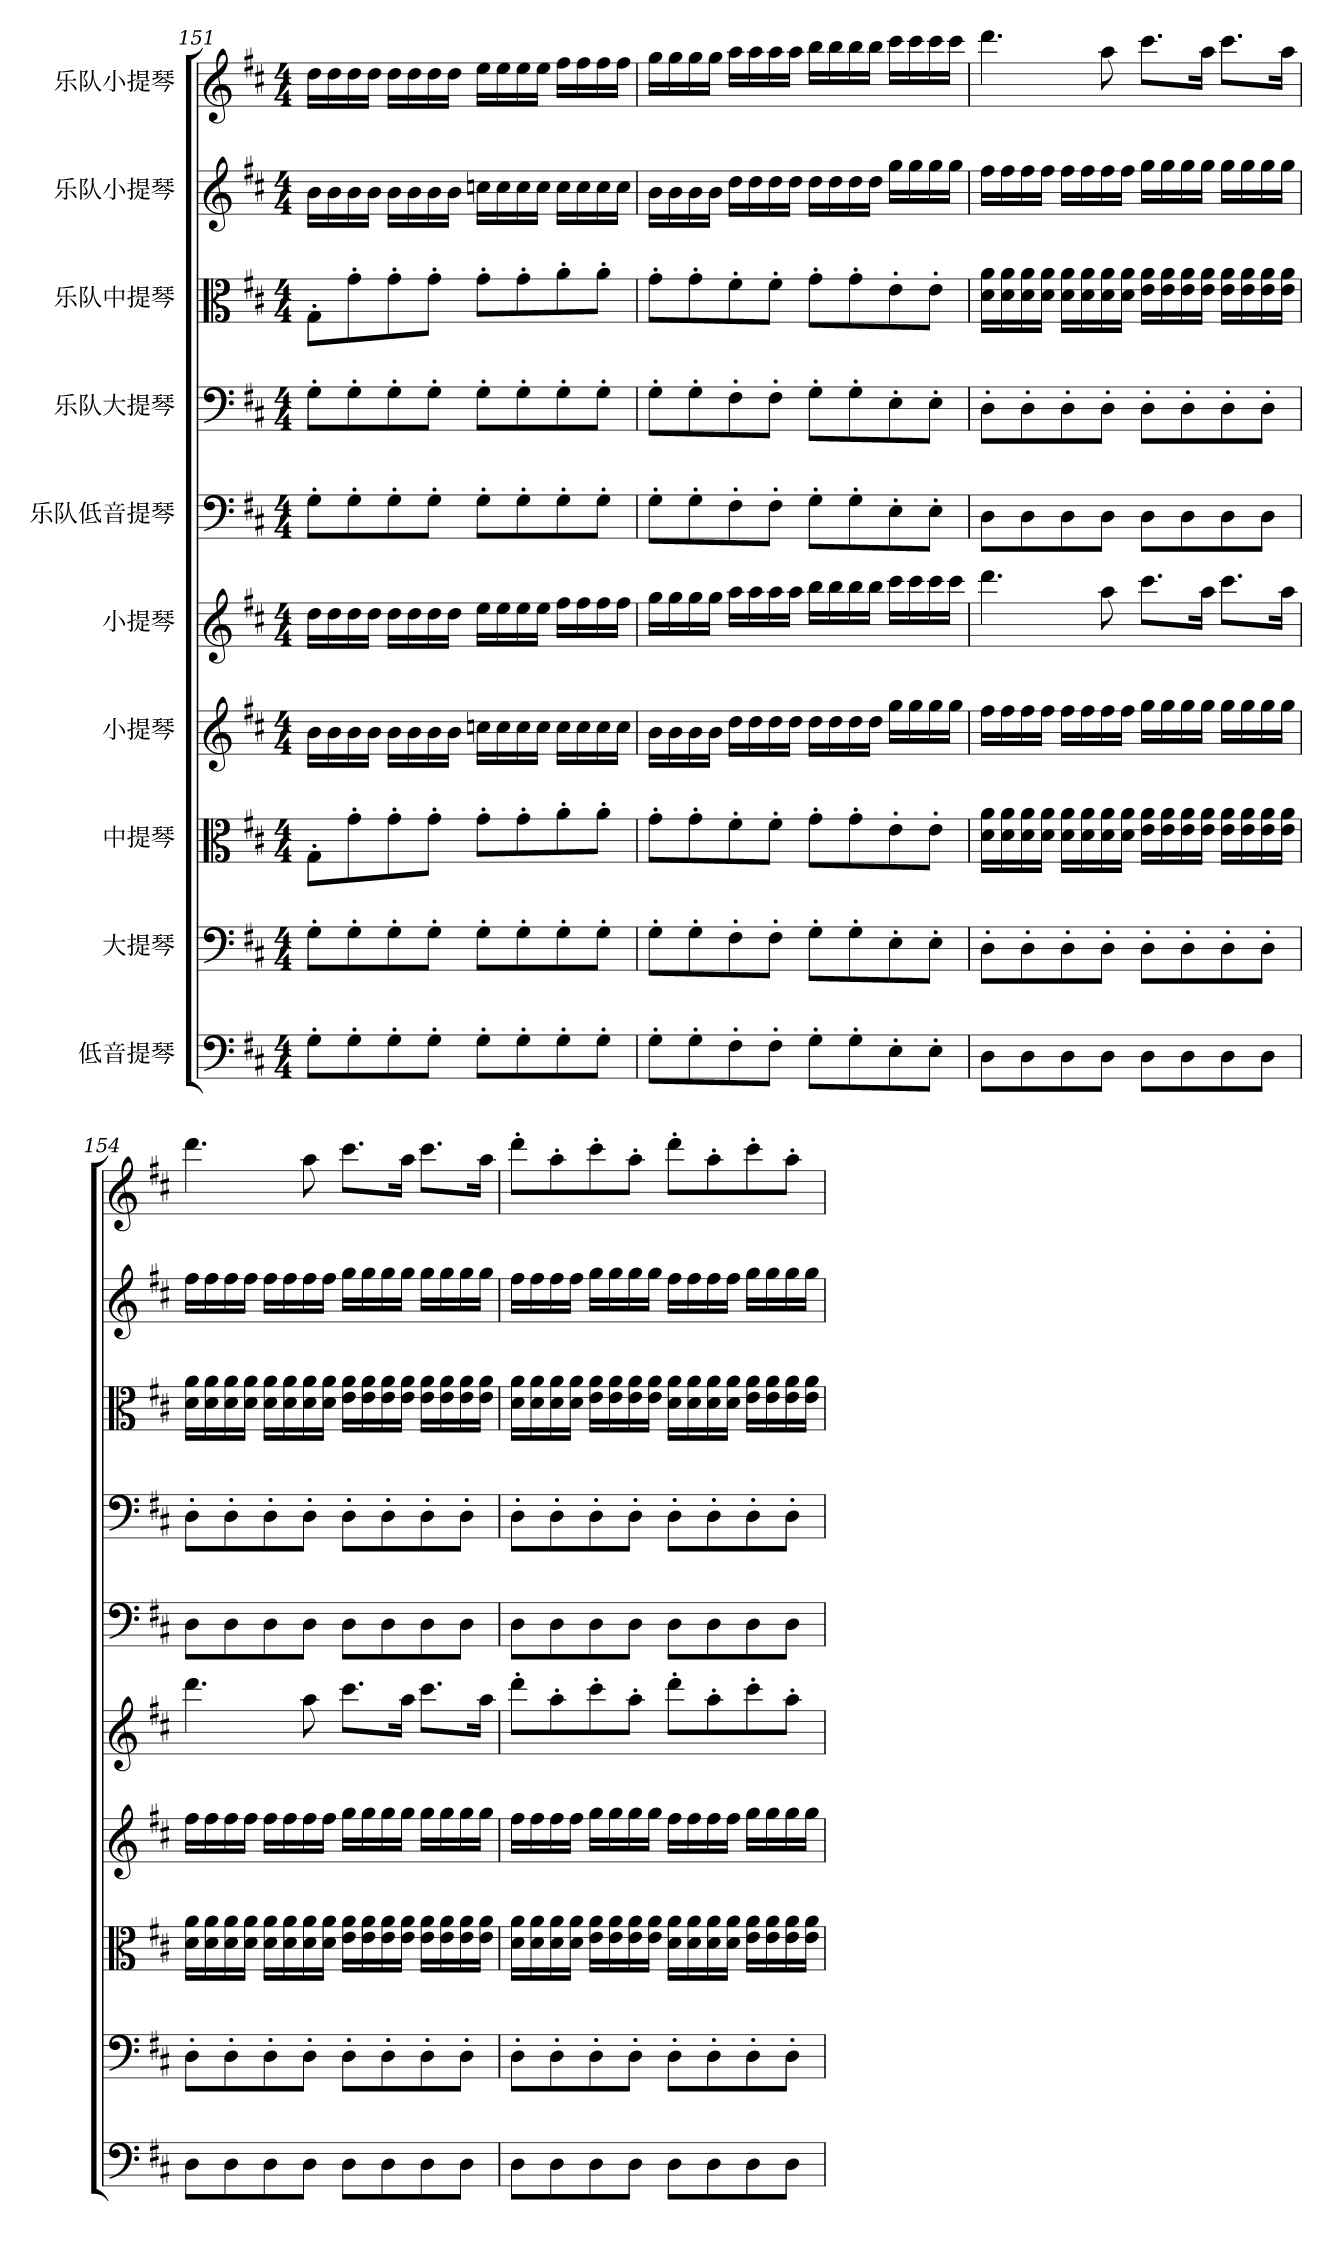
**kern	**kern	**kern	**kern	**kern	**kern	**kern	**kern	**kern	**kern
*part10	*part9	*part8	*part7	*part6	*part5	*part4	*part3	*part2	*part1
*staff10	*staff9	*staff8	*staff7	*staff6	*staff5	*staff4	*staff3	*staff2	*staff1
*I"低音提琴	*I"大提琴	*I"中提琴	*I"小提琴	*I"小提琴	*I"乐队低音提琴	*I"乐队大提琴	*I"乐队中提琴	*I"乐队小提琴	*I"乐队小提琴
*clefF4	*clefF4	*clefC3	*clefG2	*clefG2	*clefF4	*clefF4	*clefC3	*clefG2	*clefG2
*ITrd7c12	*	*	*	*	*ITrd7c12	*	*	*	*
*k[f#c#]	*k[f#c#]	*k[f#c#]	*k[f#c#]	*k[f#c#]	*k[f#c#]	*k[f#c#]	*k[f#c#]	*k[f#c#]	*k[f#c#]
*M4/4	*M4/4	*M4/4	*M4/4	*M4/4	*M4/4	*M4/4	*M4/4	*M4/4	*M4/4
=151	=151	=151	=151	=151	=151	=151	=151	=151	=151
8GG'\L	8G'\L	8G'\L	16b\LL	16dd\LL	8GG'\L	8G'\L	8G'\L	16b\LL	16dd\LL
.	.	.	16b\	16dd\	.	.	.	16b\	16dd\
8GG'\	8G'\	8g'\	16b\	16dd\	8GG'\	8G'\	8g'\	16b\	16dd\
.	.	.	16b\JJ	16dd\JJ	.	.	.	16b\JJ	16dd\JJ
8GG'\	8G'\	8g'\	16b\LL	16dd\LL	8GG'\	8G'\	8g'\	16b\LL	16dd\LL
.	.	.	16b\	16dd\	.	.	.	16b\	16dd\
8GG'\J	8G'\J	8g'\J	16b\	16dd\	8GG'\J	8G'\J	8g'\J	16b\	16dd\
.	.	.	16b\JJ	16dd\JJ	.	.	.	16b\JJ	16dd\JJ
8GG'\L	8G'\L	8g'\L	16ccn\LL	16ee\LL	8GG'\L	8G'\L	8g'\L	16ccn\LL	16ee\LL
.	.	.	16cc\	16ee\	.	.	.	16cc\	16ee\
8GG'\	8G'\	8g'\	16cc\	16ee\	8GG'\	8G'\	8g'\	16cc\	16ee\
.	.	.	16cc\JJ	16ee\JJ	.	.	.	16cc\JJ	16ee\JJ
8GG'\	8G'\	8a'\	16cc\LL	16ff#\LL	8GG'\	8G'\	8a'\	16cc\LL	16ff#\LL
.	.	.	16cc\	16ff#\	.	.	.	16cc\	16ff#\
8GG'\J	8G'\J	8a'\J	16cc\	16ff#\	8GG'\J	8G'\J	8a'\J	16cc\	16ff#\
.	.	.	16cc\JJ	16ff#\JJ	.	.	.	16cc\JJ	16ff#\JJ
!!LO:PB:g=z
=152	=152	=152	=152	=152	=152	=152	=152	=152	=152
8GG'\L	8G'\L	8g'\L	16b\LL	16gg\LL	8GG'\L	8G'\L	8g'\L	16b\LL	16gg\LL
.	.	.	16b\	16gg\	.	.	.	16b\	16gg\
8GG'\	8G'\	8g'\	16b\	16gg\	8GG'\	8G'\	8g'\	16b\	16gg\
.	.	.	16b\JJ	16gg\JJ	.	.	.	16b\JJ	16gg\JJ
8FF#'\	8F#'\	8f#'\	16dd\LL	16aa\LL	8FF#'\	8F#'\	8f#'\	16dd\LL	16aa\LL
.	.	.	16dd\	16aa\	.	.	.	16dd\	16aa\
8FF#'\J	8F#'\J	8f#'\J	16dd\	16aa\	8FF#'\J	8F#'\J	8f#'\J	16dd\	16aa\
.	.	.	16dd\JJ	16aa\JJ	.	.	.	16dd\JJ	16aa\JJ
8GG'\L	8G'\L	8g'\L	16dd\LL	16bb\LL	8GG'\L	8G'\L	8g'\L	16dd\LL	16bb\LL
.	.	.	16dd\	16bb\	.	.	.	16dd\	16bb\
8GG'\	8G'\	8g'\	16dd\	16bb\	8GG'\	8G'\	8g'\	16dd\	16bb\
.	.	.	16dd\JJ	16bb\JJ	.	.	.	16dd\JJ	16bb\JJ
8EE'\	8E'\	8e'\	16gg\LL	16ccc#\LL	8EE'\	8E'\	8e'\	16gg\LL	16ccc#\LL
.	.	.	16gg\	16ccc#\	.	.	.	16gg\	16ccc#\
8EE'\J	8E'\J	8e'\J	16gg\	16ccc#\	8EE'\J	8E'\J	8e'\J	16gg\	16ccc#\
.	.	.	16gg\JJ	16ccc#\JJ	.	.	.	16gg\JJ	16ccc#\JJ
=153	=153	=153	=153	=153	=153	=153	=153	=153	=153
8DD\L	8D'\L	16d\ 16a\LL	16ff#\LL	4.ddd\	8DD\L	8D'\L	16d\ 16a\LL	16ff#\LL	4.ddd\
.	.	16d\ 16a\	16ff#\	.	.	.	16d\ 16a\	16ff#\	.
8DD\	8D'\	16d\ 16a\	16ff#\	.	8DD\	8D'\	16d\ 16a\	16ff#\	.
.	.	16d\ 16a\JJ	16ff#\JJ	.	.	.	16d\ 16a\JJ	16ff#\JJ	.
8DD\	8D'\	16d\ 16a\LL	16ff#\LL	.	8DD\	8D'\	16d\ 16a\LL	16ff#\LL	.
.	.	16d\ 16a\	16ff#\	.	.	.	16d\ 16a\	16ff#\	.
8DD\J	8D'\J	16d\ 16a\	16ff#\	8aa\	8DD\J	8D'\J	16d\ 16a\	16ff#\	8aa\
.	.	16d\ 16a\JJ	16ff#\JJ	.	.	.	16d\ 16a\JJ	16ff#\JJ	.
8DD\L	8D'\L	16e\ 16a\LL	16gg\LL	8.ccc#\L	8DD\L	8D'\L	16e\ 16a\LL	16gg\LL	8.ccc#\L
.	.	16e\ 16a\	16gg\	.	.	.	16e\ 16a\	16gg\	.
8DD\	8D'\	16e\ 16a\	16gg\	.	8DD\	8D'\	16e\ 16a\	16gg\	.
.	.	16e\ 16a\JJ	16gg\JJ	16aa\Jk	.	.	16e\ 16a\JJ	16gg\JJ	16aa\Jk
8DD\	8D'\	16e\ 16a\LL	16gg\LL	8.ccc#\L	8DD\	8D'\	16e\ 16a\LL	16gg\LL	8.ccc#\L
.	.	16e\ 16a\	16gg\	.	.	.	16e\ 16a\	16gg\	.
8DD\J	8D'\J	16e\ 16a\	16gg\	.	8DD\J	8D'\J	16e\ 16a\	16gg\	.
.	.	16e\ 16a\JJ	16gg\JJ	16aa\Jk	.	.	16e\ 16a\JJ	16gg\JJ	16aa\Jk
!!LO:PB:g=z
=154	=154	=154	=154	=154	=154	=154	=154	=154	=154
8DD\L	8D'\L	16d\ 16a\LL	16ff#\LL	4.ddd\	8DD\L	8D'\L	16d\ 16a\LL	16ff#\LL	4.ddd\
.	.	16d\ 16a\	16ff#\	.	.	.	16d\ 16a\	16ff#\	.
8DD\	8D'\	16d\ 16a\	16ff#\	.	8DD\	8D'\	16d\ 16a\	16ff#\	.
.	.	16d\ 16a\JJ	16ff#\JJ	.	.	.	16d\ 16a\JJ	16ff#\JJ	.
8DD\	8D'\	16d\ 16a\LL	16ff#\LL	.	8DD\	8D'\	16d\ 16a\LL	16ff#\LL	.
.	.	16d\ 16a\	16ff#\	.	.	.	16d\ 16a\	16ff#\	.
8DD\J	8D'\J	16d\ 16a\	16ff#\	8aa\	8DD\J	8D'\J	16d\ 16a\	16ff#\	8aa\
.	.	16d\ 16a\JJ	16ff#\JJ	.	.	.	16d\ 16a\JJ	16ff#\JJ	.
8DD\L	8D'\L	16e\ 16a\LL	16gg\LL	8.ccc#\L	8DD\L	8D'\L	16e\ 16a\LL	16gg\LL	8.ccc#\L
.	.	16e\ 16a\	16gg\	.	.	.	16e\ 16a\	16gg\	.
8DD\	8D'\	16e\ 16a\	16gg\	.	8DD\	8D'\	16e\ 16a\	16gg\	.
.	.	16e\ 16a\JJ	16gg\JJ	16aa\Jk	.	.	16e\ 16a\JJ	16gg\JJ	16aa\Jk
8DD\	8D'\	16e\ 16a\LL	16gg\LL	8.ccc#\L	8DD\	8D'\	16e\ 16a\LL	16gg\LL	8.ccc#\L
.	.	16e\ 16a\	16gg\	.	.	.	16e\ 16a\	16gg\	.
8DD\J	8D'\J	16e\ 16a\	16gg\	.	8DD\J	8D'\J	16e\ 16a\	16gg\	.
.	.	16e\ 16a\JJ	16gg\JJ	16aa\Jk	.	.	16e\ 16a\JJ	16gg\JJ	16aa\Jk
=155	=155	=155	=155	=155	=155	=155	=155	=155	=155
8DD\L	8D'\L	16d\ 16a\LL	16ff#\LL	8ddd'\L	8DD\L	8D'\L	16d\ 16a\LL	16ff#\LL	8ddd'\L
.	.	16d\ 16a\	16ff#\	.	.	.	16d\ 16a\	16ff#\	.
8DD\	8D'\	16d\ 16a\	16ff#\	8aa'\	8DD\	8D'\	16d\ 16a\	16ff#\	8aa'\
.	.	16d\ 16a\JJ	16ff#\JJ	.	.	.	16d\ 16a\JJ	16ff#\JJ	.
8DD\	8D'\	16e\ 16a\LL	16gg\LL	8ccc#'\	8DD\	8D'\	16e\ 16a\LL	16gg\LL	8ccc#'\
.	.	16e\ 16a\	16gg\	.	.	.	16e\ 16a\	16gg\	.
8DD\J	8D'\J	16e\ 16a\	16gg\	8aa'\J	8DD\J	8D'\J	16e\ 16a\	16gg\	8aa'\J
.	.	16e\ 16a\JJ	16gg\JJ	.	.	.	16e\ 16a\JJ	16gg\JJ	.
8DD\L	8D'\L	16d\ 16a\LL	16ff#\LL	8ddd'\L	8DD\L	8D'\L	16d\ 16a\LL	16ff#\LL	8ddd'\L
.	.	16d\ 16a\	16ff#\	.	.	.	16d\ 16a\	16ff#\	.
8DD\	8D'\	16d\ 16a\	16ff#\	8aa'\	8DD\	8D'\	16d\ 16a\	16ff#\	8aa'\
.	.	16d\ 16a\JJ	16ff#\JJ	.	.	.	16d\ 16a\JJ	16ff#\JJ	.
8DD\	8D'\	16e\ 16a\LL	16gg\LL	8ccc#'\	8DD\	8D'\	16e\ 16a\LL	16gg\LL	8ccc#'\
.	.	16e\ 16a\	16gg\	.	.	.	16e\ 16a\	16gg\	.
8DD\J	8D'\J	16e\ 16a\	16gg\	8aa'\J	8DD\J	8D'\J	16e\ 16a\	16gg\	8aa'\J
.	.	16e\ 16a\JJ	16gg\JJ	.	.	.	16e\ 16a\JJ	16gg\JJ	.
=	=	=	=	=	=	=	=	=	=
*-	*-	*-	*-	*-	*-	*-	*-	*-	*-
